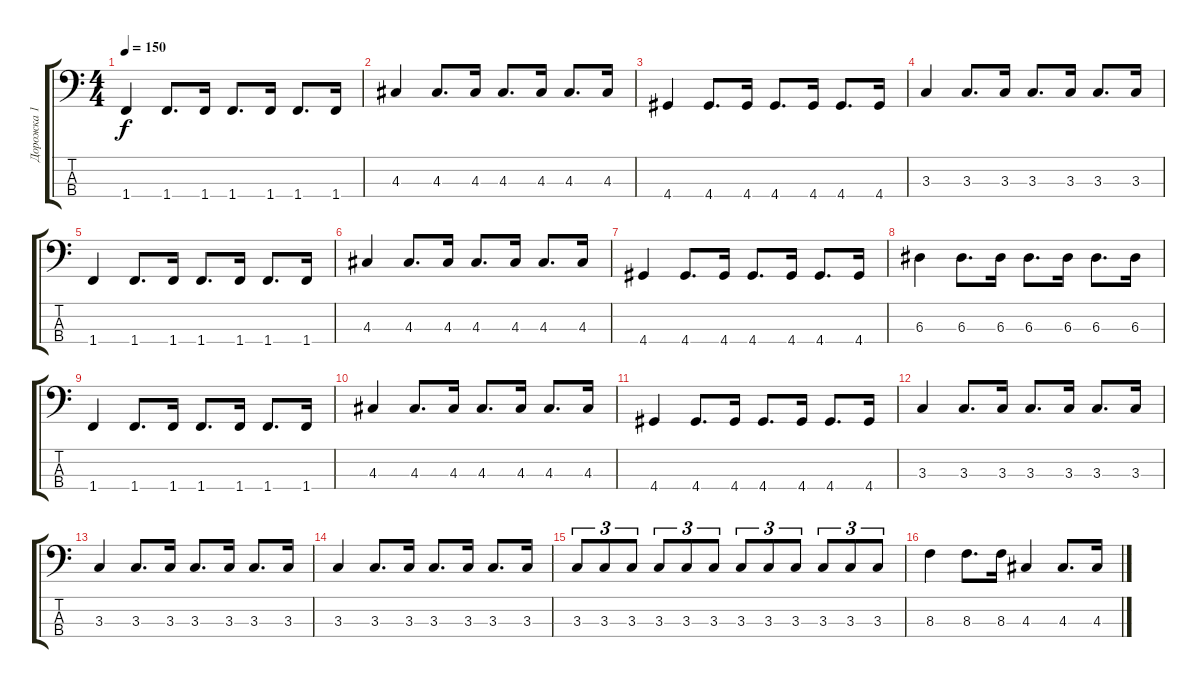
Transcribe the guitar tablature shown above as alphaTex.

\track ("Дорожка 1" "Дорожка 1") {instrument acousticguitarsteel}
\staff {score tabs}
\tuning (G2 D2 A1 E1) {hide}
\ts (4 4)
\tempo 150
\clef f4
\ks c
1.4.4{dy f} 1.4.8{d} 1.4.16 1.4.8{d} 1.4.16 1.4.8{d} 1.4.16 |
4.3.4 4.3.8{d} 4.3.16 4.3.8{d} 4.3.16 4.3.8{d} 4.3.16 |
4.4.4 4.4.8{d} 4.4.16 4.4.8{d} 4.4.16 4.4.8{d} 4.4.16 |
3.3.4 3.3.8{d} 3.3.16 3.3.8{d} 3.3.16 3.3.8{d} 3.3.16 |
1.4.4 1.4.8{d} 1.4.16 1.4.8{d} 1.4.16 1.4.8{d} 1.4.16 |
4.3.4 4.3.8{d} 4.3.16 4.3.8{d} 4.3.16 4.3.8{d} 4.3.16 |
4.4.4 4.4.8{d} 4.4.16 4.4.8{d} 4.4.16 4.4.8{d} 4.4.16 |
6.3.4 6.3.8{d} 6.3.16 6.3.8{d} 6.3.16 6.3.8{d} 6.3.16 |
1.4.4 1.4.8{d} 1.4.16 1.4.8{d} 1.4.16 1.4.8{d} 1.4.16 |
4.3.4 4.3.8{d} 4.3.16 4.3.8{d} 4.3.16 4.3.8{d} 4.3.16 |
4.4.4 4.4.8{d} 4.4.16 4.4.8{d} 4.4.16 4.4.8{d} 4.4.16 |
3.3.4 3.3.8{d} 3.3.16 3.3.8{d} 3.3.16 3.3.8{d} 3.3.16 |
3.3.4 3.3.8{d} 3.3.16 3.3.8{d} 3.3.16 3.3.8{d} 3.3.16 |
3.3.4 3.3.8{d} 3.3.16 3.3.8{d} 3.3.16 3.3.8{d} 3.3.16 |
3.3.8{tu (3 2)} 3.3.8{tu (3 2)} 3.3.8{tu (3 2)} 3.3.8{tu (3 2)} 3.3.8{tu (3 2)} 3.3.8{tu (3 2)} 3.3.8{tu (3 2)} 3.3.8{tu (3 2)} 3.3.8{tu (3 2)} 3.3.8{tu (3 2)} 3.3.8{tu (3 2)} 3.3.8{tu (3 2)} |
8.3.4 8.3.8{d} 8.3.16 4.3.4 4.3.8{d} 4.3.16
